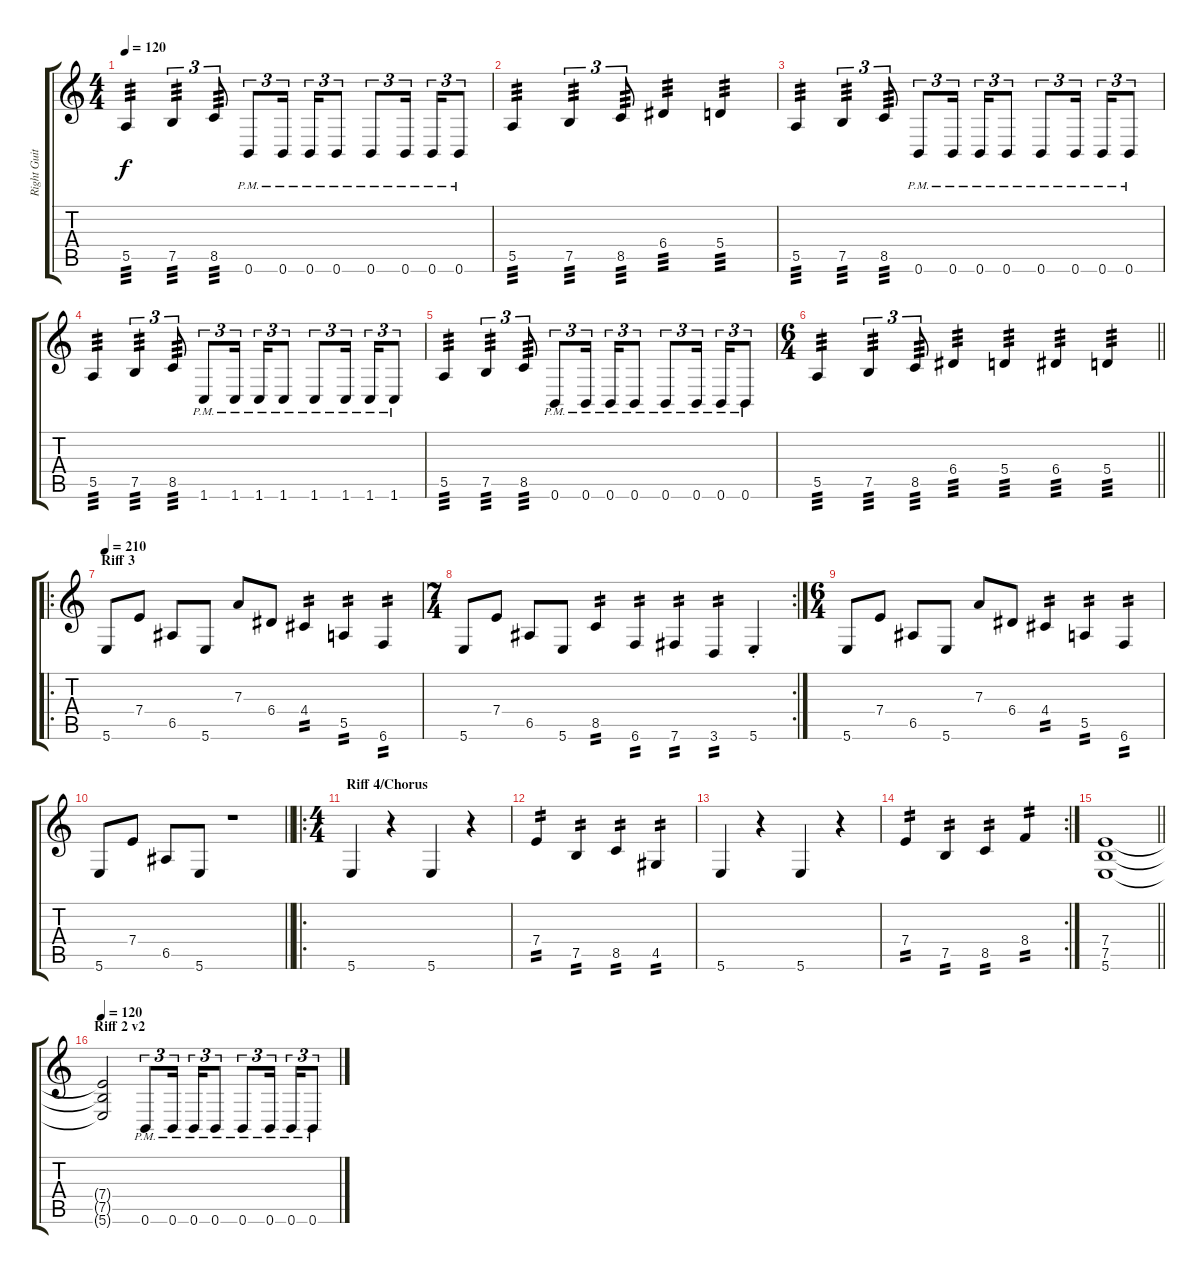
\track ("Right Guitar" "Right Guit") {instrument distortionguitar}
\staff {score tabs}
\tuning (B3 Gb3 D3 A2 E2 B1) {hide}
\ts (4 4)
\tempo 120
\clef g2
\ks c
5.5.4{tp 3 dy f} 7.5.4{tu (3 2) tp 3} 8.5.8{tu (3 2) tp 3} 0.6{pm}.8{tu (3 2)} 0.6{pm}.16{tu (3 2) beam splitsecondary} 0.6{pm}.16{tu (3 2)} 0.6{pm}.8{tu (3 2)} 0.6{pm}.8{tu (3 2)} 0.6{pm}.16{tu (3 2) beam splitsecondary} 0.6{pm}.16{tu (3 2)} 0.6{pm}.8{tu (3 2)} |
5.5.4{tp 3} 7.5.4{tu (3 2) tp 3} 8.5.8{tu (3 2) tp 3} 6.4.4{tp 3} 5.4.4{tp 3} |
5.5.4{tp 3} 7.5.4{tu (3 2) tp 3} 8.5.8{tu (3 2) tp 3} 0.6{pm}.8{tu (3 2)} 0.6{pm}.16{tu (3 2) beam splitsecondary} 0.6{pm}.16{tu (3 2)} 0.6{pm}.8{tu (3 2)} 0.6{pm}.8{tu (3 2)} 0.6{pm}.16{tu (3 2) beam splitsecondary} 0.6{pm}.16{tu (3 2)} 0.6{pm}.8{tu (3 2)} |
5.5.4{tp 3} 7.5.4{tu (3 2) tp 3} 8.5.8{tu (3 2) tp 3} 1.6{pm}.8{tu (3 2)} 1.6{pm}.16{tu (3 2) beam splitsecondary} 1.6{pm}.16{tu (3 2)} 1.6{pm}.8{tu (3 2)} 1.6{pm}.8{tu (3 2)} 1.6{pm}.16{tu (3 2) beam splitsecondary} 1.6{pm}.16{tu (3 2)} 1.6{pm}.8{tu (3 2)} |
5.5.4{tp 3} 7.5.4{tu (3 2) tp 3} 8.5.8{tu (3 2) tp 3} 0.6{pm}.8{tu (3 2)} 0.6{pm}.16{tu (3 2) beam splitsecondary} 0.6{pm}.16{tu (3 2)} 0.6{pm}.8{tu (3 2)} 0.6{pm}.8{tu (3 2)} 0.6{pm}.16{tu (3 2) beam splitsecondary} 0.6{pm}.16{tu (3 2)} 0.6{pm}.8{tu (3 2)} |
\ts (6 4)
\barLineRight lightlight
5.5.4{tp 3} 7.5.4{tu (3 2) tp 3} 8.5.8{tu (3 2) tp 3} 6.4.4{tp 3} 5.4.4{tp 3} 6.4.4{tp 3} 5.4.4{tp 3} |
\ro
\section ("" "Riff 3")
\tempo 210
5.6.8 7.4.8 6.5.8 5.6.8 7.3.8 6.4.8 4.4.4{tp 2} 5.5.4{tp 2} 6.6.4{tp 2} |
\rc 2
\ts (7 4)
5.6.8 7.4.8 6.5.8 5.6.8 8.5.4{tp 2} 6.6.4{tp 2} 7.6.4{tp 2} 3.6.4{tp 2} 5.6{st}.4 |
\ts (6 4)
5.6.8 7.4.8 6.5.8 5.6.8 7.3.8 6.4.8 4.4.4{tp 2} 5.5.4{tp 2} 6.6.4{tp 2} |
\barLineRight lightlight
5.6.8 7.4.8 6.5.8 5.6.8 r.1 |
\ro
\ts (4 4)
\section ("" "Riff 4/Chorus")
5.6.4 r.4 5.6.4 r.4 |
7.4.4{tp 2} 7.5.4{tp 2} 8.5.4{tp 2} 4.5.4{tp 2} |
5.6.4 r.4 5.6.4 r.4 |
\rc 2
7.4.4{tp 2} 7.5.4{tp 2} 8.5.4{tp 2} 8.4.4{tp 2} |
\barLineRight lightlight
(7.4 7.5 5.6).1 |
\section ("" "Riff 2 v2")
\tempo 120
(7.4{t} 7.5{t} 5.6{t}).2 0.6{pm}.8{tu (3 2)} 0.6{pm}.16{tu (3 2) beam splitsecondary} 0.6{pm}.16{tu (3 2)} 0.6{pm}.8{tu (3 2)} 0.6{pm}.8{tu (3 2)} 0.6{pm}.16{tu (3 2) beam splitsecondary} 0.6{pm}.16{tu (3 2)} 0.6{pm}.8{tu (3 2)}
